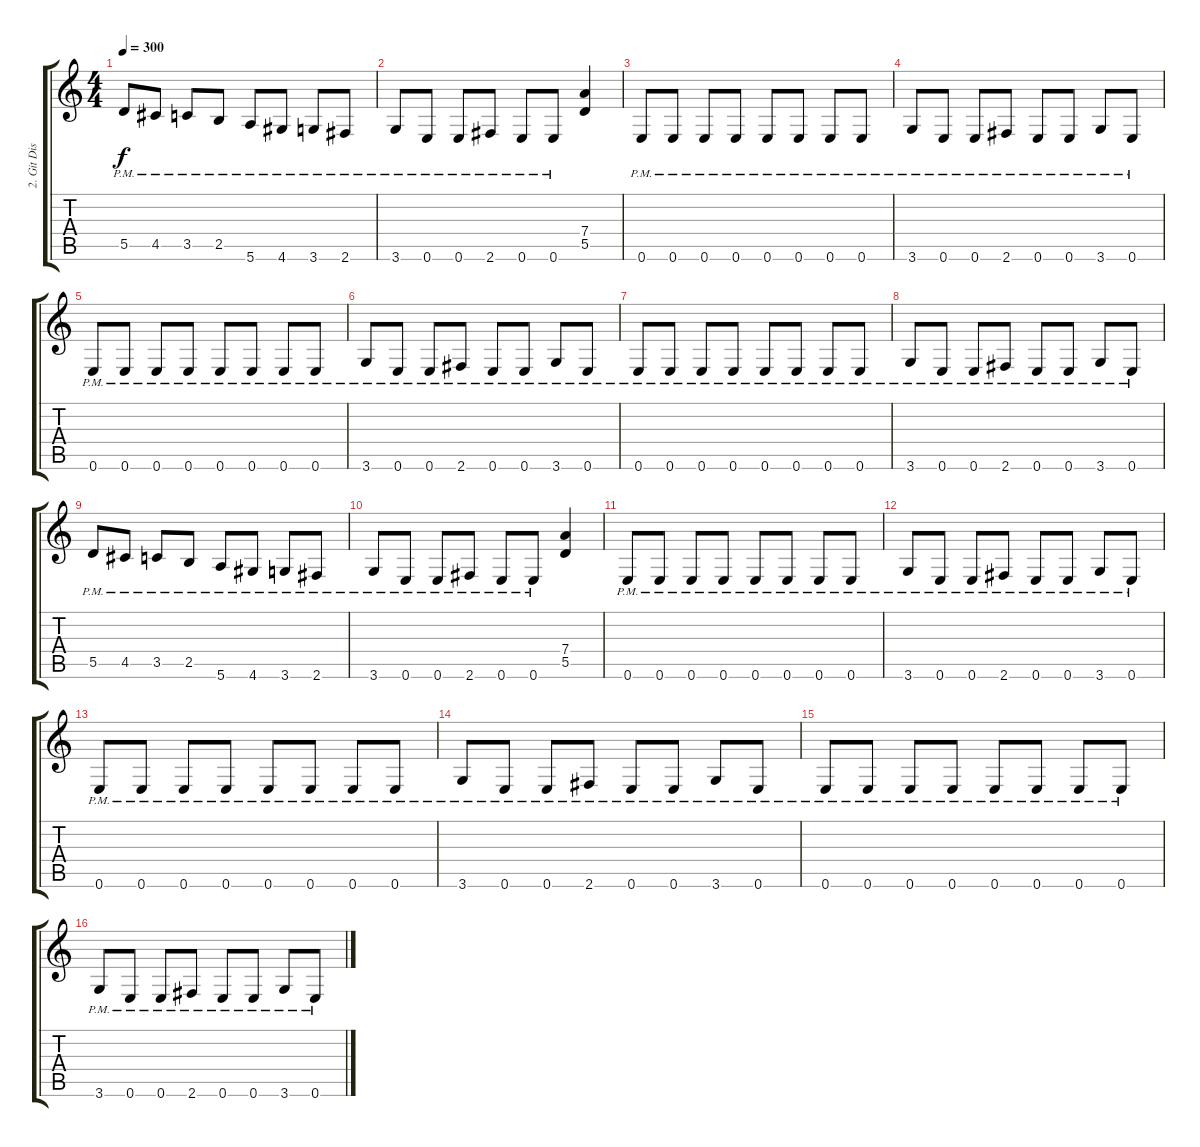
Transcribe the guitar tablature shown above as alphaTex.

\track ("2. Git Dist" "2. Git Dis") {instrument distortionguitar}
\staff {score tabs}
\tuning (E4 B3 G3 D3 A2 E2) {hide}
\ts (4 4)
\tempo 300
\clef g2
\ks c
5.5{pm}.8{dy f} 4.5{pm}.8 3.5{pm}.8 2.5{pm}.8 5.6{pm}.8 4.6{pm}.8 3.6{pm}.8 2.6{pm}.8 |
3.6{pm}.8 0.6{pm}.8 0.6{pm}.8 2.6{pm}.8 0.6{pm}.8 0.6{pm}.8 (7.4 5.5).4 |
0.6{pm}.8 0.6{pm}.8 0.6{pm}.8 0.6{pm}.8 0.6{pm}.8 0.6{pm}.8 0.6{pm}.8 0.6{pm}.8 |
3.6{pm}.8 0.6{pm}.8 0.6{pm}.8 2.6{pm}.8 0.6{pm}.8 0.6{pm}.8 3.6{pm}.8 0.6{pm}.8 |
0.6{pm}.8 0.6{pm}.8 0.6{pm}.8 0.6{pm}.8 0.6{pm}.8 0.6{pm}.8 0.6{pm}.8 0.6{pm}.8 |
3.6{pm}.8 0.6{pm}.8 0.6{pm}.8 2.6{pm}.8 0.6{pm}.8 0.6{pm}.8 3.6{pm}.8 0.6{pm}.8 |
0.6{pm}.8 0.6{pm}.8 0.6{pm}.8 0.6{pm}.8 0.6{pm}.8 0.6{pm}.8 0.6{pm}.8 0.6{pm}.8 |
3.6{pm}.8 0.6{pm}.8 0.6{pm}.8 2.6{pm}.8 0.6{pm}.8 0.6{pm}.8 3.6{pm}.8 0.6{pm}.8 |
5.5{pm}.8 4.5{pm}.8 3.5{pm}.8 2.5{pm}.8 5.6{pm}.8 4.6{pm}.8 3.6{pm}.8 2.6{pm}.8 |
3.6{pm}.8 0.6{pm}.8 0.6{pm}.8 2.6{pm}.8 0.6{pm}.8 0.6{pm}.8 (7.4 5.5).4 |
0.6{pm}.8 0.6{pm}.8 0.6{pm}.8 0.6{pm}.8 0.6{pm}.8 0.6{pm}.8 0.6{pm}.8 0.6{pm}.8 |
3.6{pm}.8 0.6{pm}.8 0.6{pm}.8 2.6{pm}.8 0.6{pm}.8 0.6{pm}.8 3.6{pm}.8 0.6{pm}.8 |
0.6{pm}.8 0.6{pm}.8 0.6{pm}.8 0.6{pm}.8 0.6{pm}.8 0.6{pm}.8 0.6{pm}.8 0.6{pm}.8 |
3.6{pm}.8 0.6{pm}.8 0.6{pm}.8 2.6{pm}.8 0.6{pm}.8 0.6{pm}.8 3.6{pm}.8 0.6{pm}.8 |
0.6{pm}.8 0.6{pm}.8 0.6{pm}.8 0.6{pm}.8 0.6{pm}.8 0.6{pm}.8 0.6{pm}.8 0.6{pm}.8 |
3.6{pm}.8 0.6{pm}.8 0.6{pm}.8 2.6{pm}.8 0.6{pm}.8 0.6{pm}.8 3.6{pm}.8 0.6{pm}.8
